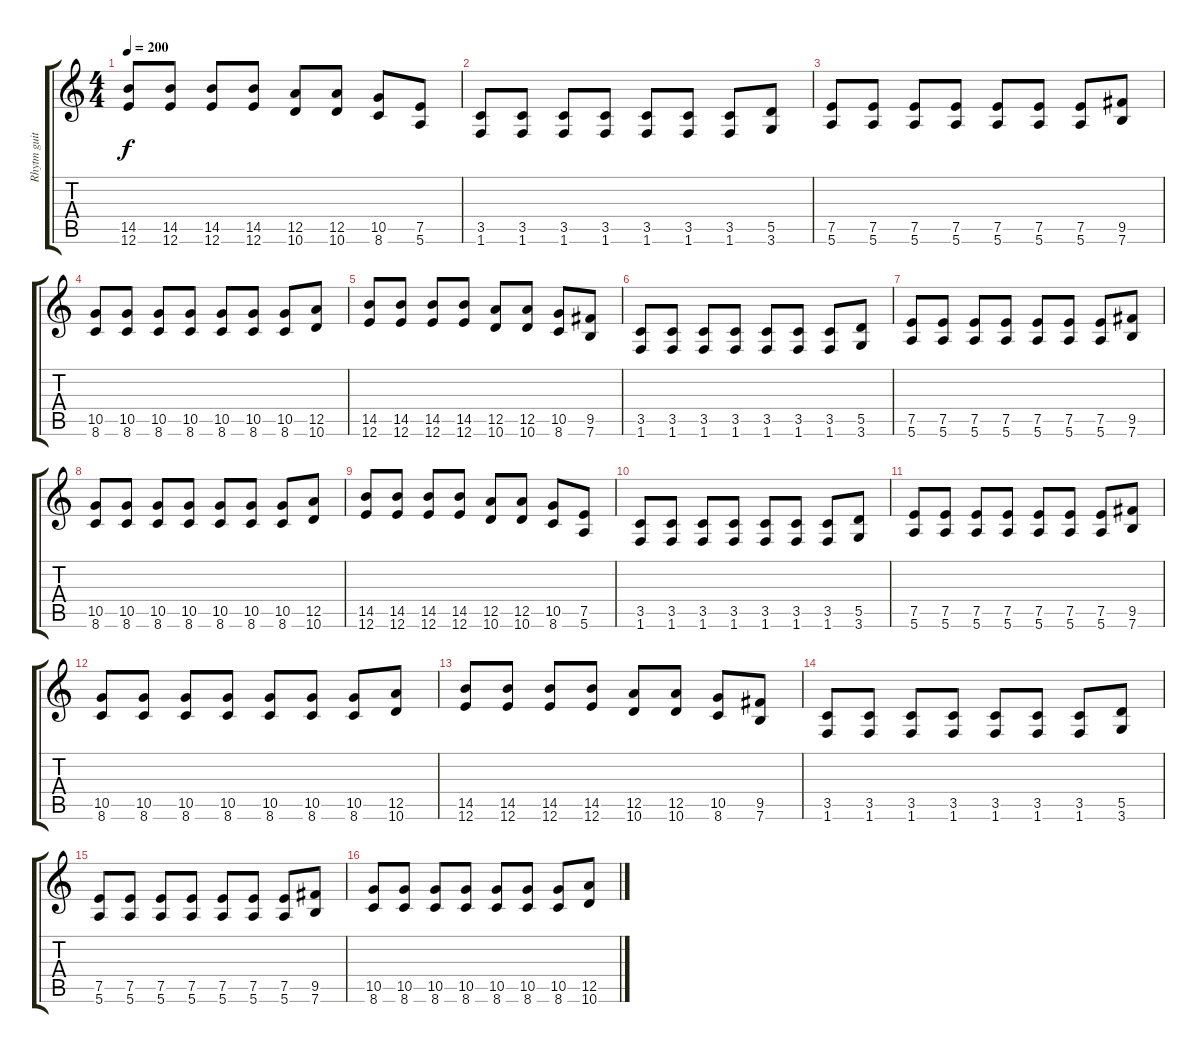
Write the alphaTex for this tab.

\track ("Rhytm guit. 1" "Rhytm guit") {instrument distortionguitar}
\staff {score tabs}
\tuning (E4 B3 G3 D3 A2 E2) {hide}
\ts (4 4)
\tempo 200
\clef g2
\ks c
(14.5 12.6).8{dy f} (14.5 12.6).8 (14.5 12.6).8 (14.5 12.6).8 (12.5 10.6).8 (12.5 10.6).8 (10.5 8.6).8 (7.5 5.6).8 |
(3.5 1.6).8 (3.5 1.6).8 (3.5 1.6).8 (3.5 1.6).8 (3.5 1.6).8 (3.5 1.6).8 (3.5 1.6).8 (5.5 3.6).8 |
(7.5 5.6).8 (7.5 5.6).8 (7.5 5.6).8 (7.5 5.6).8 (7.5 5.6).8 (7.5 5.6).8 (7.5 5.6).8 (9.5 7.6).8 |
(10.5 8.6).8 (10.5 8.6).8 (10.5 8.6).8 (10.5 8.6).8 (10.5 8.6).8 (10.5 8.6).8 (10.5 8.6).8 (12.5 10.6).8 |
(14.5 12.6).8 (14.5 12.6).8 (14.5 12.6).8 (14.5 12.6).8 (12.5 10.6).8 (12.5 10.6).8 (10.5 8.6).8 (9.5 7.6).8 |
(3.5 1.6).8{volume 14} (3.5 1.6).8 (3.5 1.6).8 (3.5 1.6).8 (3.5 1.6).8 (3.5 1.6).8 (3.5 1.6).8 (5.5 3.6).8 |
(7.5 5.6).8 (7.5 5.6).8 (7.5 5.6).8 (7.5 5.6).8 (7.5 5.6).8 (7.5 5.6).8 (7.5 5.6).8 (9.5 7.6).8 |
(10.5 8.6).8 (10.5 8.6).8 (10.5 8.6).8 (10.5 8.6).8 (10.5 8.6).8 (10.5 8.6).8 (10.5 8.6).8 (12.5 10.6).8 |
(14.5 12.6).8 (14.5 12.6).8 (14.5 12.6).8 (14.5 12.6).8 (12.5 10.6).8 (12.5 10.6).8 (10.5 8.6).8 (7.5 5.6).8 |
(3.5 1.6).8 (3.5 1.6).8 (3.5 1.6).8 (3.5 1.6).8 (3.5 1.6).8 (3.5 1.6).8 (3.5 1.6).8 (5.5 3.6).8 |
(7.5 5.6).8 (7.5 5.6).8 (7.5 5.6).8 (7.5 5.6).8 (7.5 5.6).8 (7.5 5.6).8 (7.5 5.6).8 (9.5 7.6).8 |
(10.5 8.6).8 (10.5 8.6).8 (10.5 8.6).8 (10.5 8.6).8 (10.5 8.6).8 (10.5 8.6).8 (10.5 8.6).8 (12.5 10.6).8 |
(14.5 12.6).8 (14.5 12.6).8 (14.5 12.6).8 (14.5 12.6).8 (12.5 10.6).8 (12.5 10.6).8 (10.5 8.6).8 (9.5 7.6).8 |
(3.5 1.6).8 (3.5 1.6).8 (3.5 1.6).8 (3.5 1.6).8 (3.5 1.6).8 (3.5 1.6).8 (3.5 1.6).8 (5.5 3.6).8 |
(7.5 5.6).8 (7.5 5.6).8 (7.5 5.6).8 (7.5 5.6).8 (7.5 5.6).8 (7.5 5.6).8 (7.5 5.6).8 (9.5 7.6).8 |
(10.5 8.6).8 (10.5 8.6).8 (10.5 8.6).8 (10.5 8.6).8 (10.5 8.6).8 (10.5 8.6).8 (10.5 8.6).8 (12.5 10.6).8
